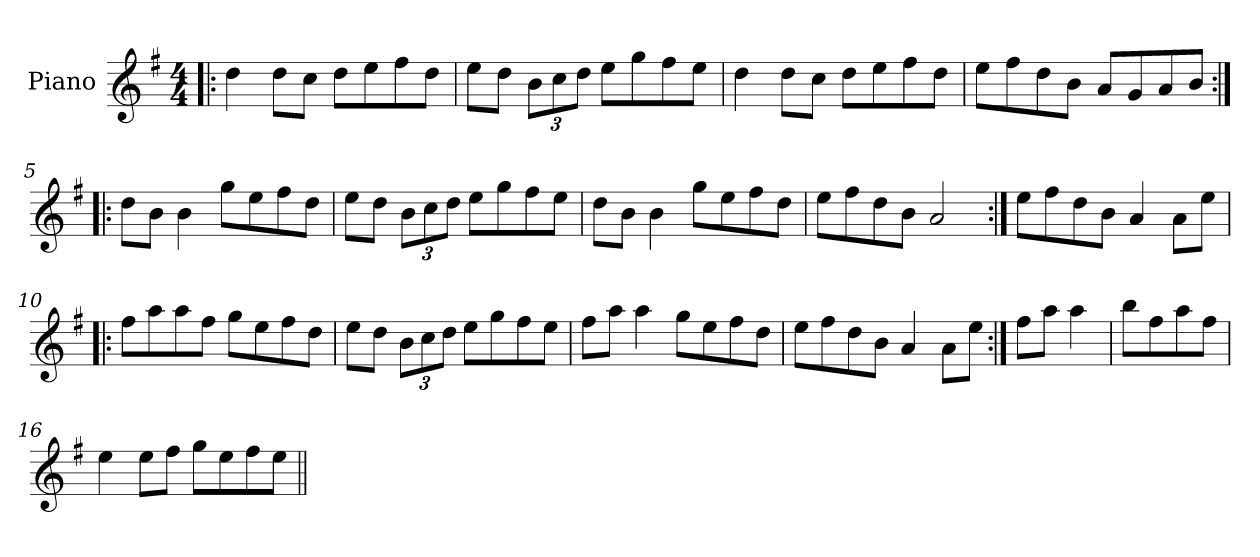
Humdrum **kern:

**kern
*part1
*staff1
*I"Piano
*I'Pno
*clefG2
*k[f#]
*D:mix
*M4/4
=1!|:
4dd\
8dd\L
8cc\J
8dd\L
8ee\
8ff#\
8dd\J
=2
8ee\L
8dd\J
12b\L
12cc\
12dd\J
8ee\L
8gg\
8ff#\
8ee\J
=3
4dd\
8dd\L
8cc\J
8dd\L
8ee\
8ff#\
8dd\J
=4
8ee\L
8ff#\
8dd\
8b\J
8a/L
8g/
8a/
8b/J
=5:|!|:
8dd\L
8b\J
4b\
8gg\L
8ee\
8ff#\
8dd\J
=6
8ee\L
8dd\J
12b\L
12cc\
12dd\J
8ee\L
8gg\
8ff#\
8ee\J
=7
8dd\L
8b\J
4b\
8gg\L
8ee\
8ff#\
8dd\J
=8
8ee\L
8ff#\
8dd\
8b\J
2a/
=9:|!
8ee\L
8ff#\
8dd\
8b\J
4a/
8a\L
8ee\J
=10!|:
8ff#\L
8aa\
8aa\
8ff#\J
8gg\L
8ee\
8ff#\
8dd\J
=11
8ee\L
8dd\J
12b\L
12cc\
12dd\J
8ee\L
8gg\
8ff#\
8ee\J
=12
8ff#\L
8aa\J
4aa\
8gg\L
8ee\
8ff#\
8dd\J
=13
8ee\L
8ff#\
8dd\
8b\J
4a/
8a\L
8ee\J
=14:|!
8ff#\L
8aa\J
4aa\
=15
8bb\L
8ff#\
8aa\
8ff#\J
=16
4ee\
8ee\L
8ff#\J
8gg\L
8ee\
8ff#\
8ee\J
=||
*-
